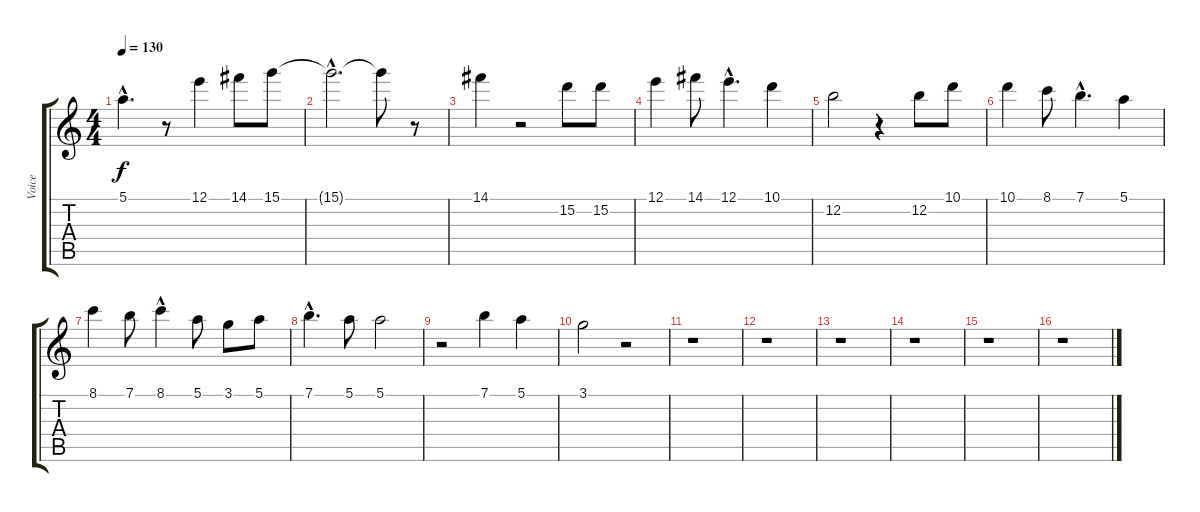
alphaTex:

\track ("Voice" "Voice") {instrument electricguitarjazz}
\staff {score tabs}
\tuning (E4 B3 G3 D3 A2 E2) {hide}
\ts (4 4)
\tempo 130
\clef g2
\ks c
5.1{hac t}.4{d dy f} r.8 12.1.4 14.1.8 15.1.8 |
15.1{hac t}.2{d} 15.1{t}.8 r.8 |
14.1.4 r.2 15.2.8 15.2.8 |
12.1.4 14.1.8 12.1{hac}.4{d} 10.1.4 |
12.2.2 r.4 12.2.8 10.1.8 |
10.1.4 8.1.8 7.1{hac}.4{d} 5.1.4 |
8.1.4 7.1.8 8.1{hac}.4 5.1.8 3.1.8 5.1.8 |
7.1{hac}.4{d} 5.1.8 5.1.2 |
r.2 7.1.4 5.1.4 |
3.1.2 r.2 |
r.1 |
r.1 |
r.1 |
r.1 |
r.1 |
r.1
